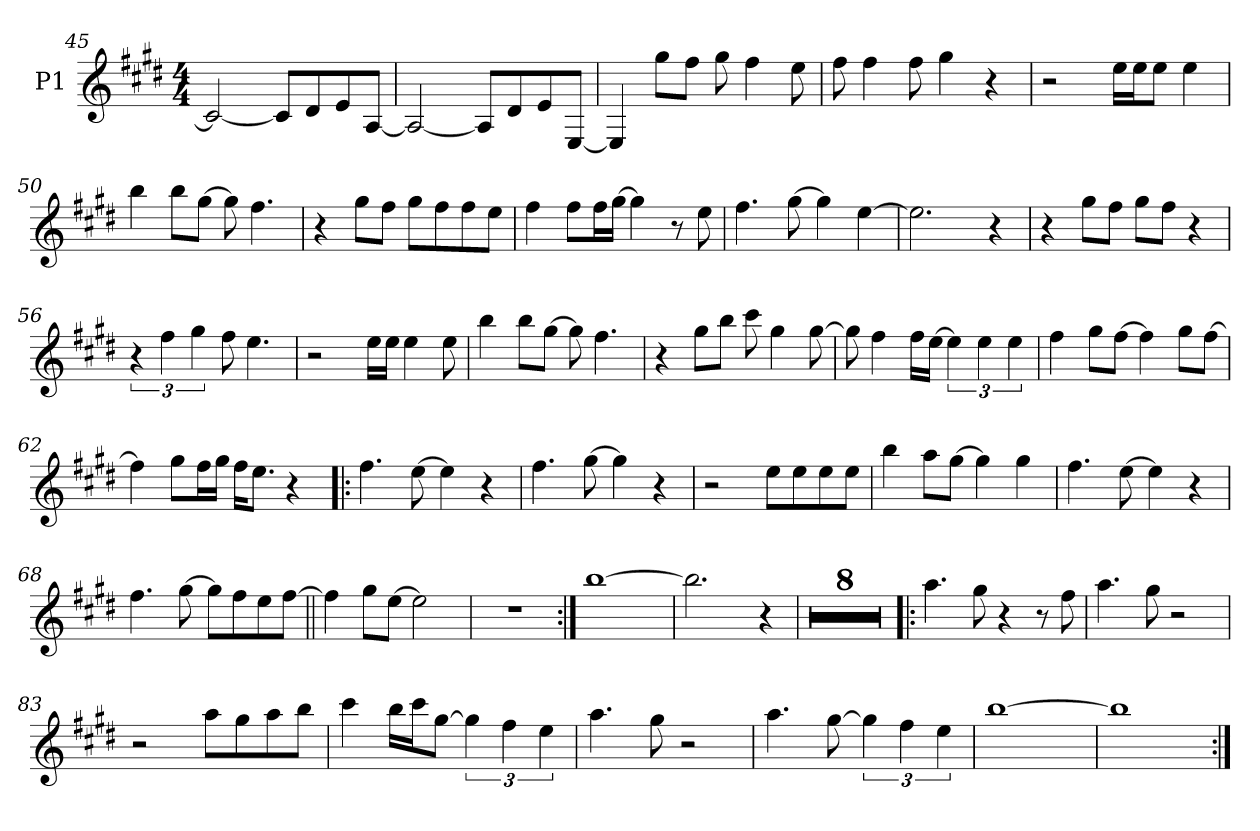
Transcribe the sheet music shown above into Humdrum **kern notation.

**kern
*part1
*staff1
*I"P1
*clefG2
*k[f#c#g#d#]
*E:
*M4/4
=45
2c#/_
8c#/L]
8d#/
8e/
[<8A/J
!!LO:LB:g=z
=46
2A/_
8A/L]
8d#/
8e/
[<8E/J
=47
4E/]
8gg#\L
8ff#\J
8gg#\
4ff#\
8ee\
=48
8ff#\
4ff#\
8ff#\
4gg#\
4r
=49
2r
16ee\LL
16ee\J
8ee\J
4ee\
=50
4bb\
8bb\L
[>8gg#\J
8gg#\]
4.ff#\
!!LO:LB:g=z
=51
4r
8gg#\L
8ff#\J
8gg#\L
8ff#\
8ff#\
8ee\J
=52
4ff#\
8ff#\L
16ff#\L
[>16gg#\JJ
4gg#\]
8r
8ee\
=53
4.ff#\
[>8gg#\
4gg#\]
[>4ee\
=54
2.ee\]
4r
=55
4r
8gg#\L
8ff#\J
8gg#\L
8ff#\J
4r
!!LO:LB:g=z
=56
6r
6ff#\
6gg#\
8ff#\
4.ee\
=57
2r
16ee\LL
16ee\JJ
4ee\
8ee\
=58
4bb\
8bb\L
[>8gg#\J
8gg#\]
4.ff#\
=59
4r
8gg#\L
8bb\J
8ccc#\
4gg#\
[>8gg#\
=60
8gg#\]
4ff#\
16ff#\LL
[>16ee\JJ
6ee\]
6ee\
6ee\
!!LO:LB:g=z
=61
4ff#\
8gg#\L
[>8ff#\J
4ff#\]
8gg#\L
[>8ff#\J
=62
4ff#\]
8gg#\L
16ff#\L
16gg#\JJ
16ff#\KL
8.ee\J
4r
=63!|:
4.ff#\
[>8ee\
4ee\]
4r
=64
4.ff#\
[>8gg#\
4gg#\]
4r
=65
2r
8ee\L
8ee\
8ee\
8ee\J
!!LO:LB:g=z
=66
4bb\
8aa\L
[>8gg#\J
4gg#\]
4gg#\
=67
4.ff#\
[>8ee\
4ee\]
4r
=68
4.ff#\
[>8gg#\
8gg#\L]
8ff#\
8ee\
[>8ff#\J
=69||
4ff#\]
8gg#\L
[>8ee\J
2ee\]
=70
1r
=71:|!
[>1bb
!!LO:LB:g=z
=72
2.bb\]
4r
=73
1r
=74
1r
=75
1r
=76
1r
=77
1r
=78
1r
=79
1r
=80
1r
!!LO:LB:g=z
=81!|:
4.aa\
8gg#\
4r
8r
8ff#\
=82
4.aa\
8gg#\
2r
=83
2r
8aa\L
8gg#\
8aa\
8bb\J
=84
4ccc#\
16bb\LL
16ccc#\J
[>8gg#\J
6gg#\]
6ff#\
6ee\
!!LO:LB:g=z
=85
4.aa\
8gg#\
2r
=86
4.aa\
[>8gg#\
6gg#\]
6ff#\
6ee\
=87
[>1bb
=88
1bb]
=:|!
*-
